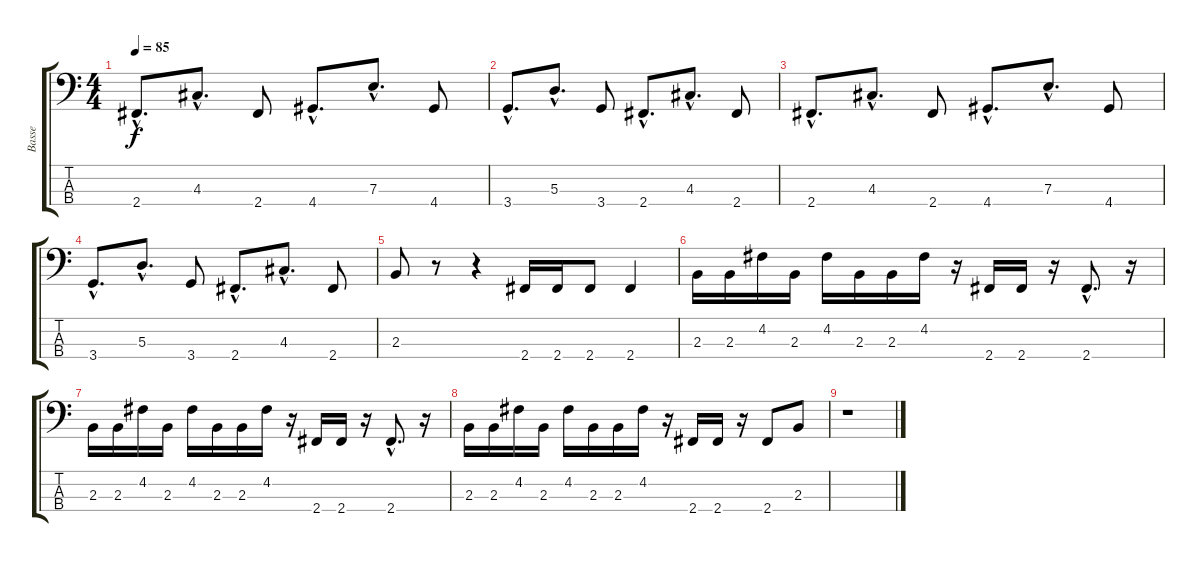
\track ("Basse" "Basse") {instrument electricbassfinger}
\staff {score tabs}
\tuning (G2 D2 A1 E1) {hide}
\ts (4 4)
\tempo 85
\clef f4
\ks c
2.4{hac}.8{d dy f} 4.3{hac}.8{d} 2.4.8 4.4{hac}.8{d} 7.3{hac}.8{d} 4.4.8 |
3.4{hac}.8{d} 5.3{hac}.8{d} 3.4.8 2.4{hac}.8{d} 4.3{hac}.8{d} 2.4.8 |
2.4{hac}.8{d} 4.3{hac}.8{d} 2.4.8 4.4{hac}.8{d} 7.3{hac}.8{d} 4.4.8 |
3.4{hac}.8{d} 5.3{hac}.8{d} 3.4.8 2.4{hac}.8{d} 4.3{hac}.8{d} 2.4.8 |
2.3.8 r.8 r.4 2.4.16 2.4.16 2.4.8 2.4.4 |
2.3.16 2.3.16 4.2.16 2.3.16 4.2.16 2.3.16 2.3.16 4.2.16 r.16 2.4.16 2.4.16 r.16 2.4{hac}.8{d} r.16 |
2.3.16 2.3.16 4.2.16 2.3.16 4.2.16 2.3.16 2.3.16 4.2.16 r.16 2.4.16 2.4.16 r.16 2.4{hac}.8{d} r.16 |
2.3.16 2.3.16 4.2.16 2.3.16 4.2.16 2.3.16 2.3.16 4.2.16 r.16 2.4.16 2.4.16 r.16 2.4.8 2.3.8 |
r.1
